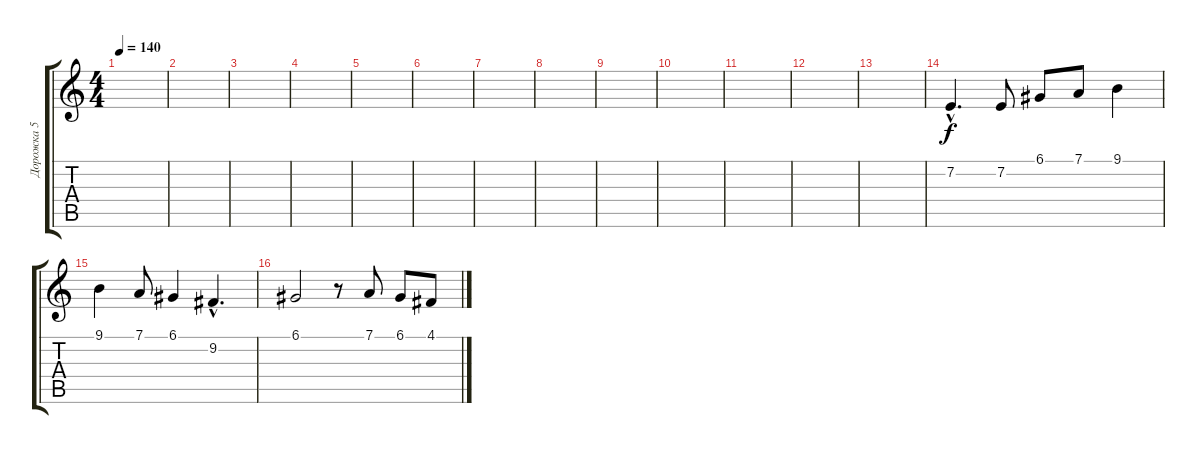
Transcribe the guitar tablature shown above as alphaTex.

\track ("Дорожка 5" "Дорожка 5") {instrument harpsichord}
\staff {score tabs}
\tuning (D4 A3 F3 C3 G2 D2) {hide}
\ts (4 4)
\tempo 140
\clef g2
\ks c
|
|
|
|
|
|
|
|
|
|
|
|
|
7.2{hac}.4{d} 7.2.8 6.1.8 7.1.8 9.1.4 |
9.1.4 7.1.8 6.1.4 9.2{hac}.4{d} |
6.1.2 r.8 7.1.8 6.1.8 4.1.8
